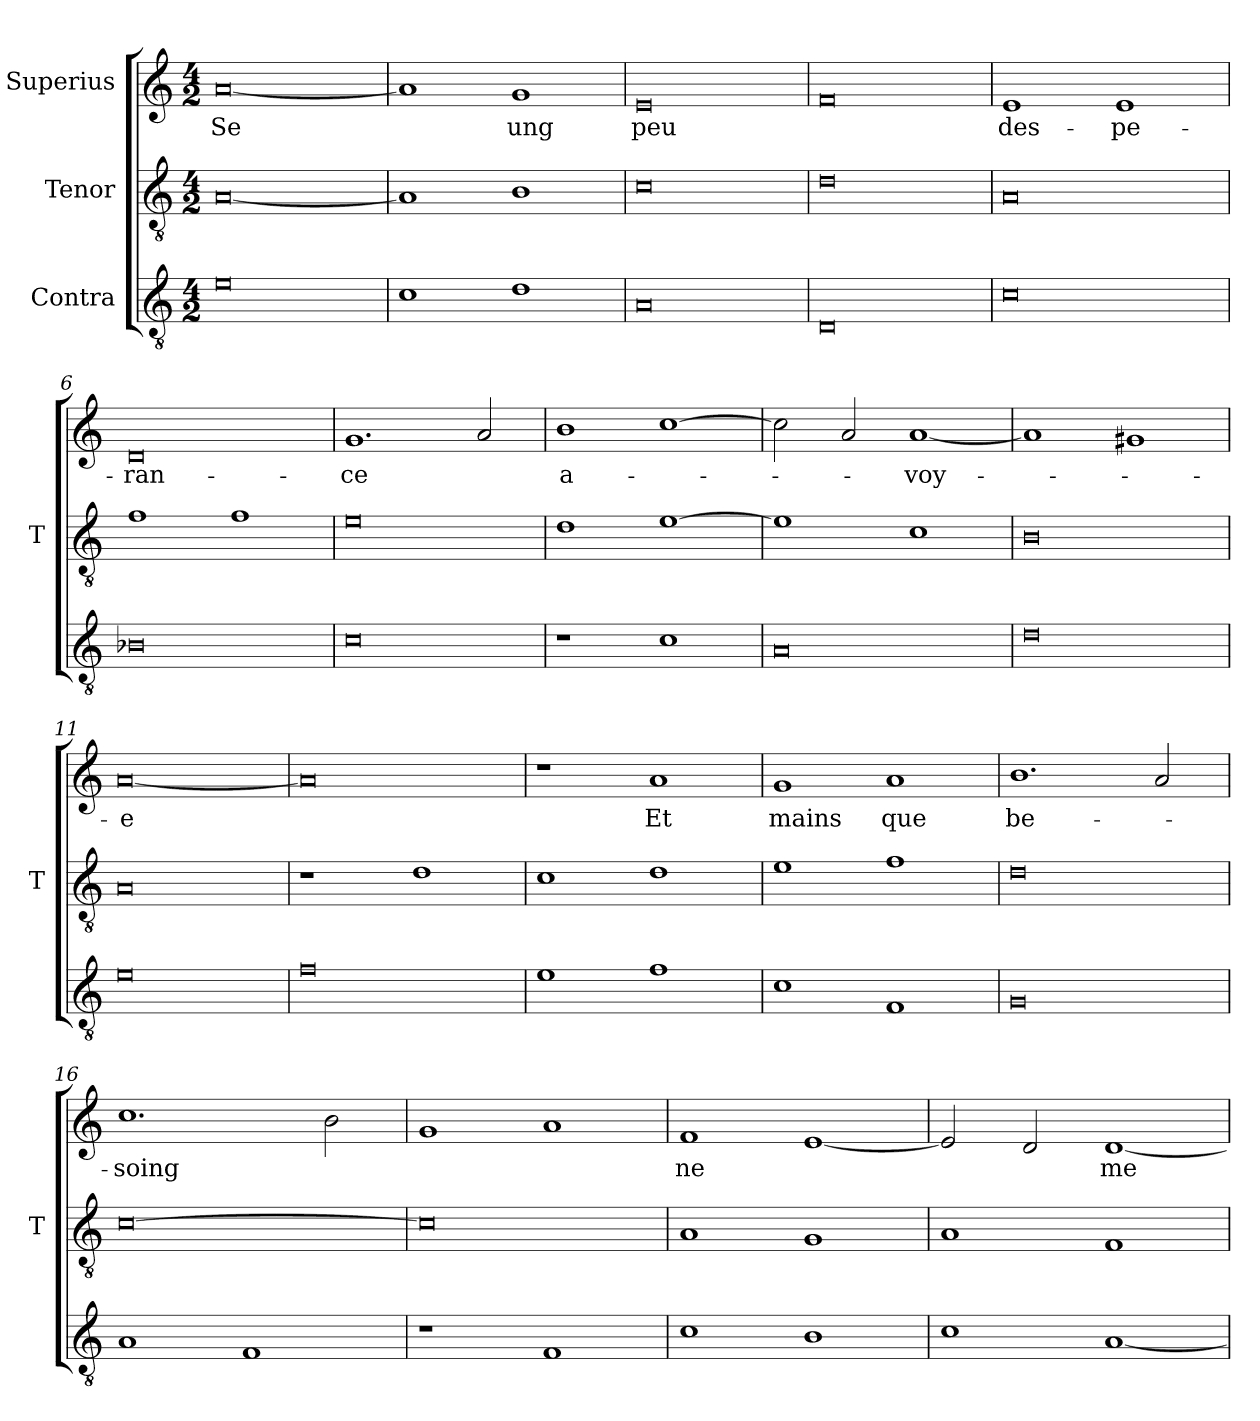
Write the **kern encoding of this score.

**kern	**kern	**kern	**text
*part3	*part2	*part1	*part1
*staff3	*staff2	*staff1	*staff1
*I"Contra	*I"Tenor	*I"Superius	*
*	*I'T	*	*
*clefGv2	*clefGv2	*clefG2	*
*M4/2	*M4/2	*M4/2	*
=1	=1	=1	=1
0e	[0A	[0a	-Se
=2	=2	=2	=2
1c	1A]	1a]	.
1d	1B	1g	-ung
=3	=3	=3	=3
0A	0c	0e	-peu
=4	=4	=4	=4
0D	0d	0f	.
=5	=5	=5	=5
0c	0A	1e	des-
.	.	1e	-pe-
=6	=6	=6	=6
0B-X	1f	0d	-ran-
.	1f	.	.
=7	=7	=7	=7
0c	0e	1.g	-ce
.	.	2a	.
=8	=8	=8	=8
1r	1d	1b	a-
1c	[1e	[1cc	.
=9	=9	=9	=9
0A	1e]	2cc]	.
.	.	2a	.
.	1c	[1a	-voy-
=10	=10	=10	=10
0d	0B	1a]	.
.	.	1g#X	.
=11	=11	=11	=11
0e	0A	[0a	-e
=12	=12	=12	=12
0f	1r	0a]	.
.	1d	.	.
=13	=13	=13	=13
1e	1c	1r	.
1f	1d	1a	-Et
=14	=14	=14	=14
1c	1e	1g	-mains
1F	1f	1a	-que
=15	=15	=15	=15
0G	0d	1.b	be-
.	.	2a	.
=16	=16	=16	=16
1A	[0c	1.cc	-soing
1F	.	.	.
.	.	2b	.
=17	=17	=17	=17
1r	0c]	1g	.
1F	.	1a	.
=18	=18	=18	=18
1c	1A	1f	-ne
1B	1G	[1e	.
=19	=19	=19	=19
1c	1A	2e]	.
.	.	2d	.
[1A	1F	[1d	-me
=	=	=	=
*-	*-	*-	*-
